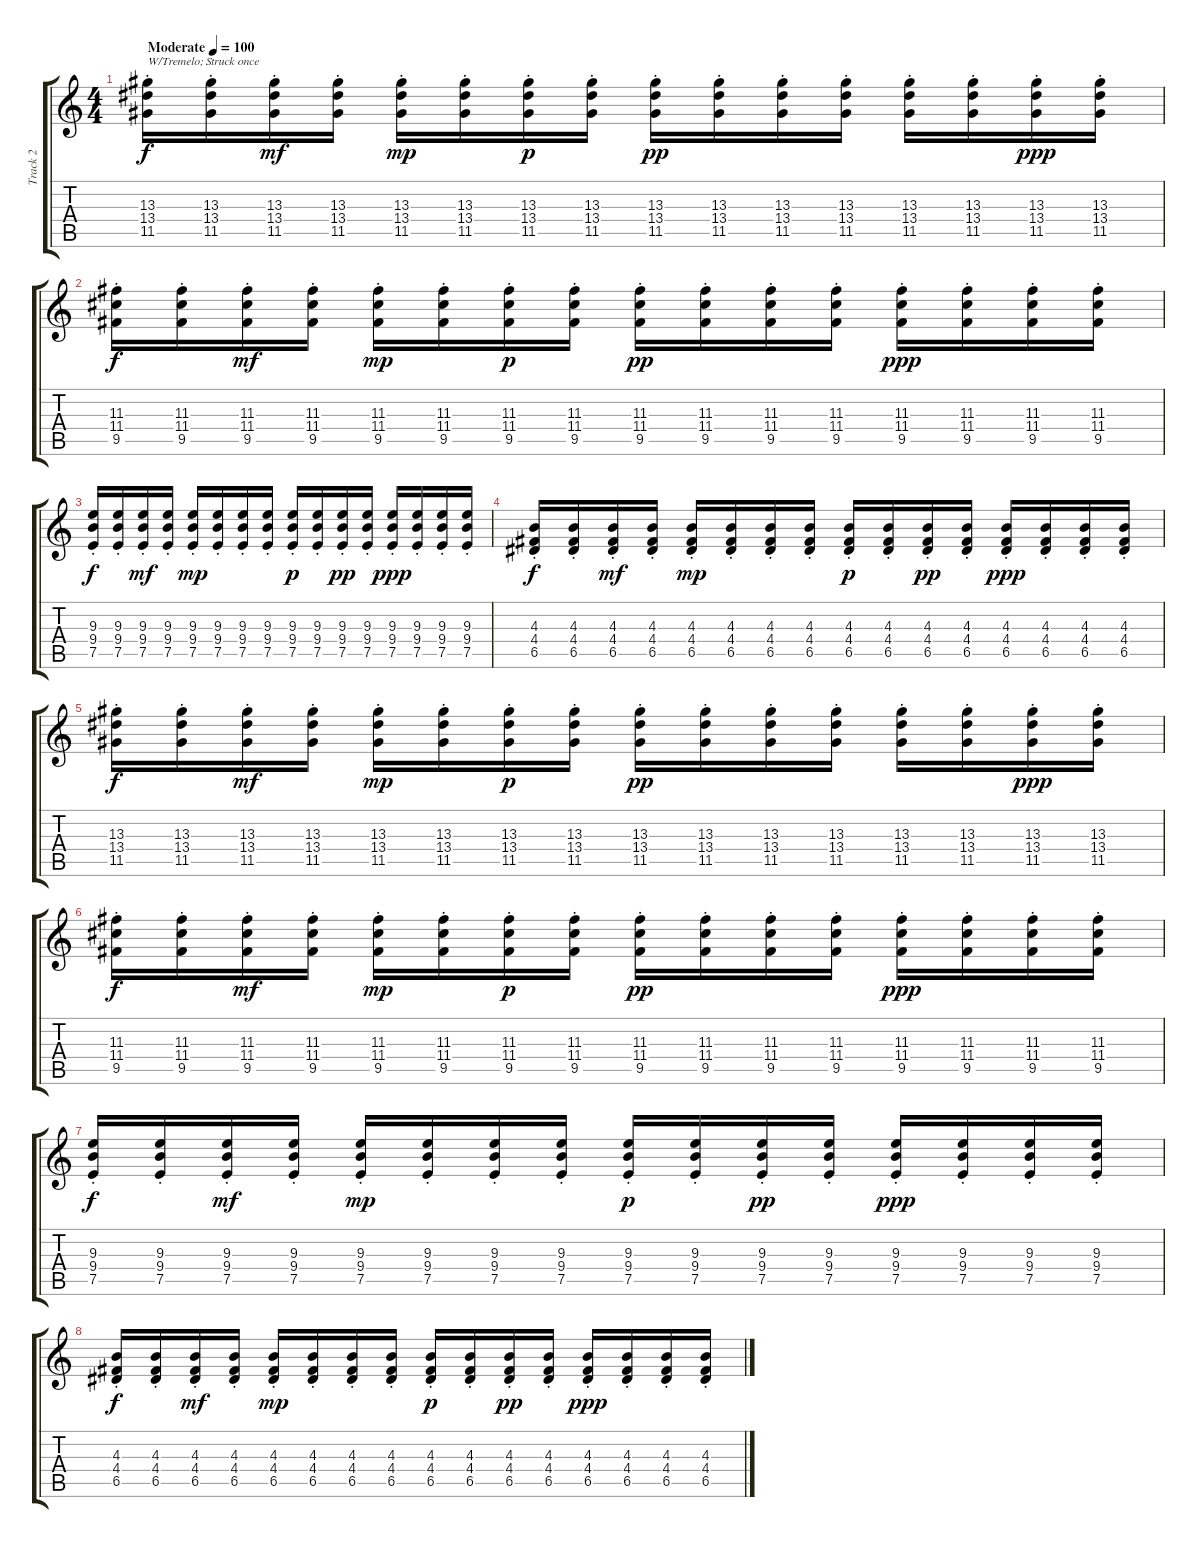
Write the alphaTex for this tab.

\track ("Track 2" "Track 2") {instrument electricguitarclean}
\staff {score tabs}
\tuning (E4 B3 G3 D3 A2 E2) {hide}
\ts (4 4)
\tempo (100 "Moderate")
\clef g2
\ks c
(13.3{st} 13.4{st} 11.5{st}).16{txt "W/Tremelo; Struck once" dy f instrument electricguitarclean} (13.3{st} 13.4{st} 11.5{st}).16 (13.3{st} 13.4{st} 11.5{st}).16{dy mf} (13.3{st} 13.4{st} 11.5{st}).16 (13.3{st} 13.4{st} 11.5{st}).16{dy mp} (13.3{st} 13.4{st} 11.5{st}).16 (13.3{st} 13.4{st} 11.5{st}).16{dy p} (13.3{st} 13.4{st} 11.5{st}).16 (13.3{st} 13.4{st} 11.5{st}).16{dy pp} (13.3{st} 13.4{st} 11.5{st}).16 (13.3{st} 13.4{st} 11.5{st}).16 (13.3{st} 13.4{st} 11.5{st}).16 (13.3{st} 13.4{st} 11.5{st}).16 (13.3{st} 13.4{st} 11.5{st}).16 (13.3{st} 13.4{st} 11.5{st}).16{dy ppp} (13.3{st} 13.4{st} 11.5{st}).16 |
(11.3{st} 11.4{st} 9.5{st}).16{dy f} (11.3{st} 11.4{st} 9.5{st}).16 (11.3{st} 11.4{st} 9.5{st}).16{dy mf} (11.3{st} 11.4{st} 9.5{st}).16 (11.3{st} 11.4{st} 9.5{st}).16{dy mp} (11.3{st} 11.4{st} 9.5{st}).16 (11.3{st} 11.4{st} 9.5{st}).16{dy p} (11.3{st} 11.4{st} 9.5{st}).16 (11.3{st} 11.4{st} 9.5{st}).16{dy pp} (11.3{st} 11.4{st} 9.5{st}).16 (11.3{st} 11.4{st} 9.5{st}).16 (11.3{st} 11.4{st} 9.5{st}).16 (11.3{st} 11.4{st} 9.5{st}).16{dy ppp} (11.3{st} 11.4{st} 9.5{st}).16 (11.3{st} 11.4{st} 9.5{st}).16 (11.3{st} 11.4{st} 9.5{st}).16 |
(9.3{st} 9.4{st} 7.5{st}).16{dy f} (9.3{st} 9.4{st} 7.5{st}).16 (9.3{st} 9.4{st} 7.5{st}).16{dy mf} (9.3{st} 9.4{st} 7.5{st}).16 (9.3{st} 9.4{st} 7.5{st}).16{dy mp} (9.3{st} 9.4{st} 7.5{st}).16 (9.3{st} 9.4{st} 7.5{st}).16 (9.3{st} 9.4{st} 7.5{st}).16 (9.3{st} 9.4{st} 7.5{st}).16{dy p} (9.3{st} 9.4{st} 7.5{st}).16 (9.3{st} 9.4{st} 7.5{st}).16{dy pp} (9.3{st} 9.4{st} 7.5{st}).16 (9.3{st} 9.4{st} 7.5{st}).16{dy ppp} (9.3{st} 9.4{st} 7.5{st}).16 (9.3{st} 9.4{st} 7.5{st}).16 (9.3{st} 9.4{st} 7.5{st}).16 |
(4.3{st} 4.4{st} 6.5{st}).16{dy f} (4.3{st} 4.4{st} 6.5{st}).16 (4.3{st} 4.4{st} 6.5{st}).16{dy mf} (4.3{st} 4.4{st} 6.5{st}).16 (4.3{st} 4.4{st} 6.5{st}).16{dy mp} (4.3{st} 4.4{st} 6.5{st}).16 (4.3{st} 4.4{st} 6.5{st}).16 (4.3{st} 4.4{st} 6.5{st}).16 (4.3{st} 4.4{st} 6.5{st}).16{dy p} (4.3{st} 4.4{st} 6.5{st}).16 (4.3{st} 4.4{st} 6.5{st}).16{dy pp} (4.3{st} 4.4{st} 6.5{st}).16 (4.3{st} 4.4{st} 6.5{st}).16{dy ppp} (4.3{st} 4.4{st} 6.5{st}).16 (4.3{st} 4.4{st} 6.5{st}).16 (4.3{st} 4.4{st} 6.5{st}).16 |
(13.3{st} 13.4{st} 11.5{st}).16{dy f} (13.3{st} 13.4{st} 11.5{st}).16 (13.3{st} 13.4{st} 11.5{st}).16{dy mf} (13.3{st} 13.4{st} 11.5{st}).16 (13.3{st} 13.4{st} 11.5{st}).16{dy mp} (13.3{st} 13.4{st} 11.5{st}).16 (13.3{st} 13.4{st} 11.5{st}).16{dy p} (13.3{st} 13.4{st} 11.5{st}).16 (13.3{st} 13.4{st} 11.5{st}).16{dy pp} (13.3{st} 13.4{st} 11.5{st}).16 (13.3{st} 13.4{st} 11.5{st}).16 (13.3{st} 13.4{st} 11.5{st}).16 (13.3{st} 13.4{st} 11.5{st}).16 (13.3{st} 13.4{st} 11.5{st}).16 (13.3{st} 13.4{st} 11.5{st}).16{dy ppp} (13.3{st} 13.4{st} 11.5{st}).16 |
(11.3{st} 11.4{st} 9.5{st}).16{dy f} (11.3{st} 11.4{st} 9.5{st}).16 (11.3{st} 11.4{st} 9.5{st}).16{dy mf} (11.3{st} 11.4{st} 9.5{st}).16 (11.3{st} 11.4{st} 9.5{st}).16{dy mp} (11.3{st} 11.4{st} 9.5{st}).16 (11.3{st} 11.4{st} 9.5{st}).16{dy p} (11.3{st} 11.4{st} 9.5{st}).16 (11.3{st} 11.4{st} 9.5{st}).16{dy pp} (11.3{st} 11.4{st} 9.5{st}).16 (11.3{st} 11.4{st} 9.5{st}).16 (11.3{st} 11.4{st} 9.5{st}).16 (11.3{st} 11.4{st} 9.5{st}).16{dy ppp} (11.3{st} 11.4{st} 9.5{st}).16 (11.3{st} 11.4{st} 9.5{st}).16 (11.3{st} 11.4{st} 9.5{st}).16 |
(9.3{st} 9.4{st} 7.5{st}).16{dy f} (9.3{st} 9.4{st} 7.5{st}).16 (9.3{st} 9.4{st} 7.5{st}).16{dy mf} (9.3{st} 9.4{st} 7.5{st}).16 (9.3{st} 9.4{st} 7.5{st}).16{dy mp} (9.3{st} 9.4{st} 7.5{st}).16 (9.3{st} 9.4{st} 7.5{st}).16 (9.3{st} 9.4{st} 7.5{st}).16 (9.3{st} 9.4{st} 7.5{st}).16{dy p} (9.3{st} 9.4{st} 7.5{st}).16 (9.3{st} 9.4{st} 7.5{st}).16{dy pp} (9.3{st} 9.4{st} 7.5{st}).16 (9.3{st} 9.4{st} 7.5{st}).16{dy ppp} (9.3{st} 9.4{st} 7.5{st}).16 (9.3{st} 9.4{st} 7.5{st}).16 (9.3{st} 9.4{st} 7.5{st}).16 |
(4.3{st} 4.4{st} 6.5{st}).16{dy f} (4.3{st} 4.4{st} 6.5{st}).16 (4.3{st} 4.4{st} 6.5{st}).16{dy mf} (4.3{st} 4.4{st} 6.5{st}).16 (4.3{st} 4.4{st} 6.5{st}).16{dy mp} (4.3{st} 4.4{st} 6.5{st}).16 (4.3{st} 4.4{st} 6.5{st}).16 (4.3{st} 4.4{st} 6.5{st}).16 (4.3{st} 4.4{st} 6.5{st}).16{dy p} (4.3{st} 4.4{st} 6.5{st}).16 (4.3{st} 4.4{st} 6.5{st}).16{dy pp} (4.3{st} 4.4{st} 6.5{st}).16 (4.3{st} 4.4{st} 6.5{st}).16{dy ppp} (4.3{st} 4.4{st} 6.5{st}).16 (4.3{st} 4.4{st} 6.5{st}).16 (4.3{st} 4.4{st} 6.5{st}).16
